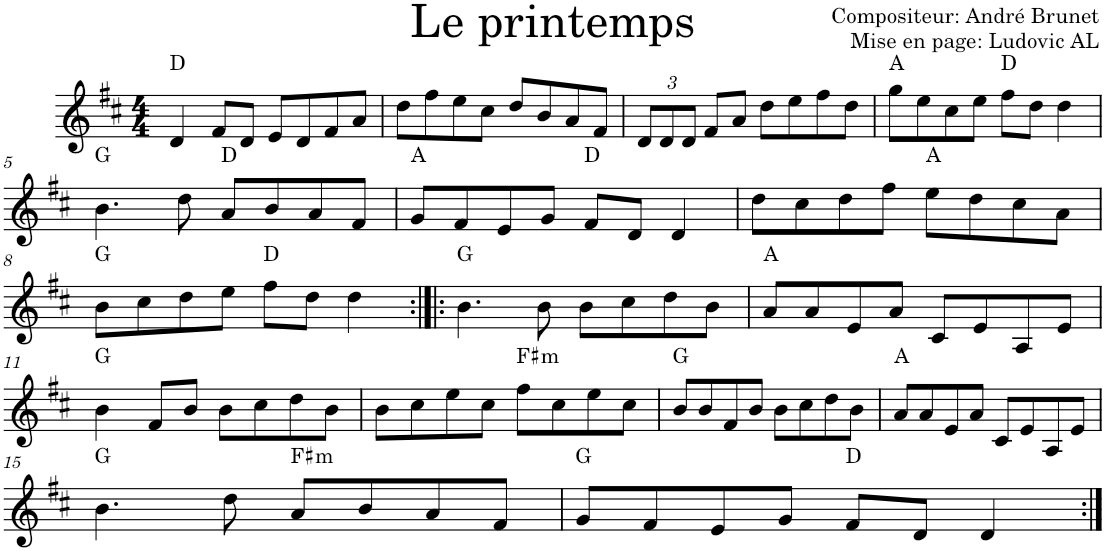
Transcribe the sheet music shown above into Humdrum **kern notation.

**kern	**harte
*part1	*part1
*staff1	*
*I"Violon	*
*I'Vln.	*
*clefG2	*
*k[f#c#]	*
*M4/4	*
=1	=1
4d/	D:maj
8f#/L	.
8d/J	.
8e/L	.
8d/	.
8f#/	.
8a/J	.
=2	=2
8dd\L	.
8ff#\	.
8ee\	.
8cc#\J	.
8dd/L	.
8b/	.
8a/	.
8f#/J	.
=3	=3
*Xbrackettup	*
12d/L	.
12d/	.
12d/J	.
8f#/L	.
8a/J	.
8dd\L	.
8ee\	.
8ff#\	.
8dd\J	.
=4	=4
8gg\L	A:maj
8ee\	.
8cc#\	.
8ee\J	.
8ff#\L	D:maj
8dd\J	.
4dd\	.
!!LO:LB:g=z
=5	=5
4.b\	G:maj
8dd\	.
8a/L	D:maj
8b/	.
8a/	.
8f#/J	.
=6	=6
8g/L	A:maj
8f#/	.
8e/	.
8g/J	.
8f#/L	D:maj
8d/J	.
4d/	.
=7	=7
8dd\L	.
8cc#\	.
8dd\	.
8ff#\J	.
8ee\L	A:maj
8dd\	.
8cc#\	.
8a\J	.
!!LO:LB:g=z
=8	=8
8b\L	G:maj
8cc#\	.
8dd\	.
8ee\J	.
8ff#\L	D:maj
8dd\J	.
4dd\	.
=9:|!|:	=9:|!|:
4.b\	G:maj
8b\	.
8b\L	.
8cc#\	.
8dd\	.
8b\J	.
=10	=10
8a/L	A:maj
8a/	.
8e/	.
8a/J	.
8c#/L	.
8e/	.
8A/	.
8e/J	.
!!LO:LB:g=z
=11	=11
4b\	G:maj
8f#/L	.
8b/J	.
8b\L	.
8cc#\	.
8dd\	.
8b\J	.
=12	=12
8b\L	.
8cc#\	.
8ee\	.
8cc#\J	.
!	!LO:H:kt=m
8ff#\L	F#:min
8cc#\	.
8ee\	.
8cc#\J	.
=13	=13
8b/L	G:maj
8b/	.
8f#/	.
8b/J	.
8b\L	.
8cc#\	.
8dd\	.
8b\J	.
=14	=14
8a/L	A:maj
8a/	.
8e/	.
8a/J	.
8c#/L	.
8e/	.
8A/	.
8e/J	.
!!LO:LB:g=z
=15	=15
4.b\	G:maj
8dd\	.
!	!LO:H:kt=m
8a/L	F#:min
8b/	.
8a/	.
8f#/J	.
=16	=16
8g/L	G:maj
8f#/	.
8e/	.
8g/J	.
8f#/L	D:maj
8d/J	.
4d/	.
=:|!	=:|!
*-	*-
